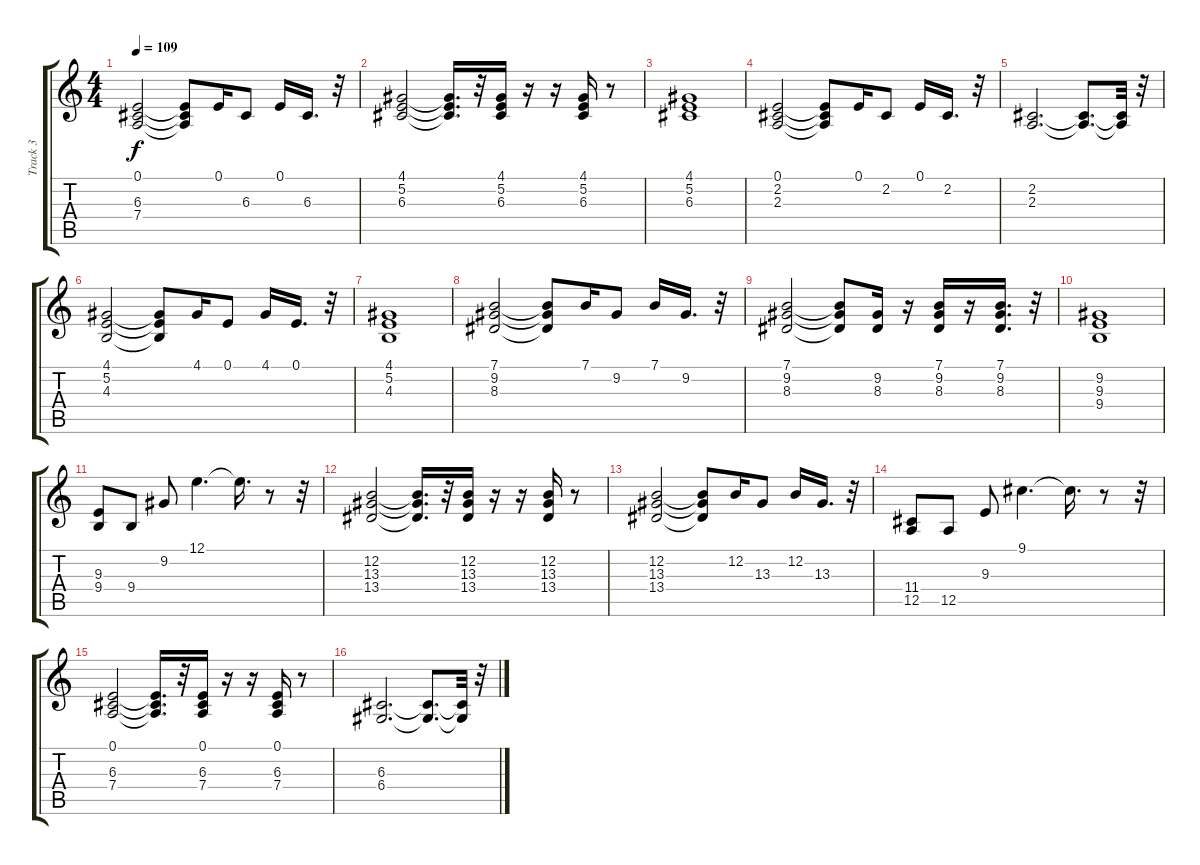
\track ("Track 3" "Track 3") {instrument stringensemble2}
\staff {score tabs}
\tuning (E4 B3 G3 D3 A2 E2) {hide}
\ts (4 4)
\tempo 109
\clef g2
\ks c
(0.1 6.3 7.4).2{dy f} (0.1{t} 6.3{t} 7.4{t}).8 0.1.16 6.3.8 0.1.16 6.3.16{d} r.32 |
(4.1 5.2 6.3).2 (4.1{t} 5.2{t} 6.3{t}).16{d} r.32 (4.1 5.2 6.3).16 r.16 r.16 (4.1 5.2 6.3).16 r.8 |
(4.1 5.2 6.3).1 |
(0.1 2.2 2.3).2 (0.1{t} 2.2{t} 2.3{t}).8 0.1.16 2.2.8 0.1.16 2.2.16{d} r.32 |
(2.2 2.3).2{d} (2.2{t} 2.3{t}).8{d} (2.2{t} 2.3{t}).32 r.32 |
(4.1 5.2 4.3).2 (4.1{t} 5.2{t} 4.3{t}).8 4.1.16 0.1.8 4.1.16 0.1.16{d} r.32 |
(4.1 5.2 4.3).1 |
(7.1 9.2 8.3).2 (7.1{t} 9.2{t} 8.3{t}).8 7.1.16 9.2.8 7.1.16 9.2.16{d} r.32 |
(7.1 9.2 8.3).2 (7.1{t} 9.2{t} 8.3{t}).8 (9.2 8.3).16 r.16 (7.1 9.2 8.3).16 r.16 (7.1 9.2 8.3).16{d} r.32 |
(9.2 9.3 9.4).1 |
(9.3 9.4).8 9.4.8 9.2.8 12.1.4{d} 12.1{t}.16{d} r.8 r.32 |
(12.2 13.3 13.4).2 (12.2{t} 13.3{t} 13.4{t}).16{d} r.32 (12.2 13.3 13.4).16 r.16 r.16 (12.2 13.3 13.4).16 r.8 |
(12.2 13.3 13.4).2 (12.2{t} 13.3{t} 13.4{t}).8 12.2.16 13.3.8 12.2.16 13.3.16{d} r.32 |
(11.4 12.5).8 12.5.8 9.3.8 9.1.4{d} 9.1{t}.16{d} r.8 r.32 |
(0.1 6.3 7.4).2 (0.1{t} 6.3{t} 7.4{t}).16{d} r.32 (0.1 6.3 7.4).16 r.16 r.16 (0.1 6.3 7.4).16 r.8 |
(6.3 6.4).2{d} (6.3{t} 6.4{t}).8{d} (6.3{t} 6.4{t}).32 r.32
